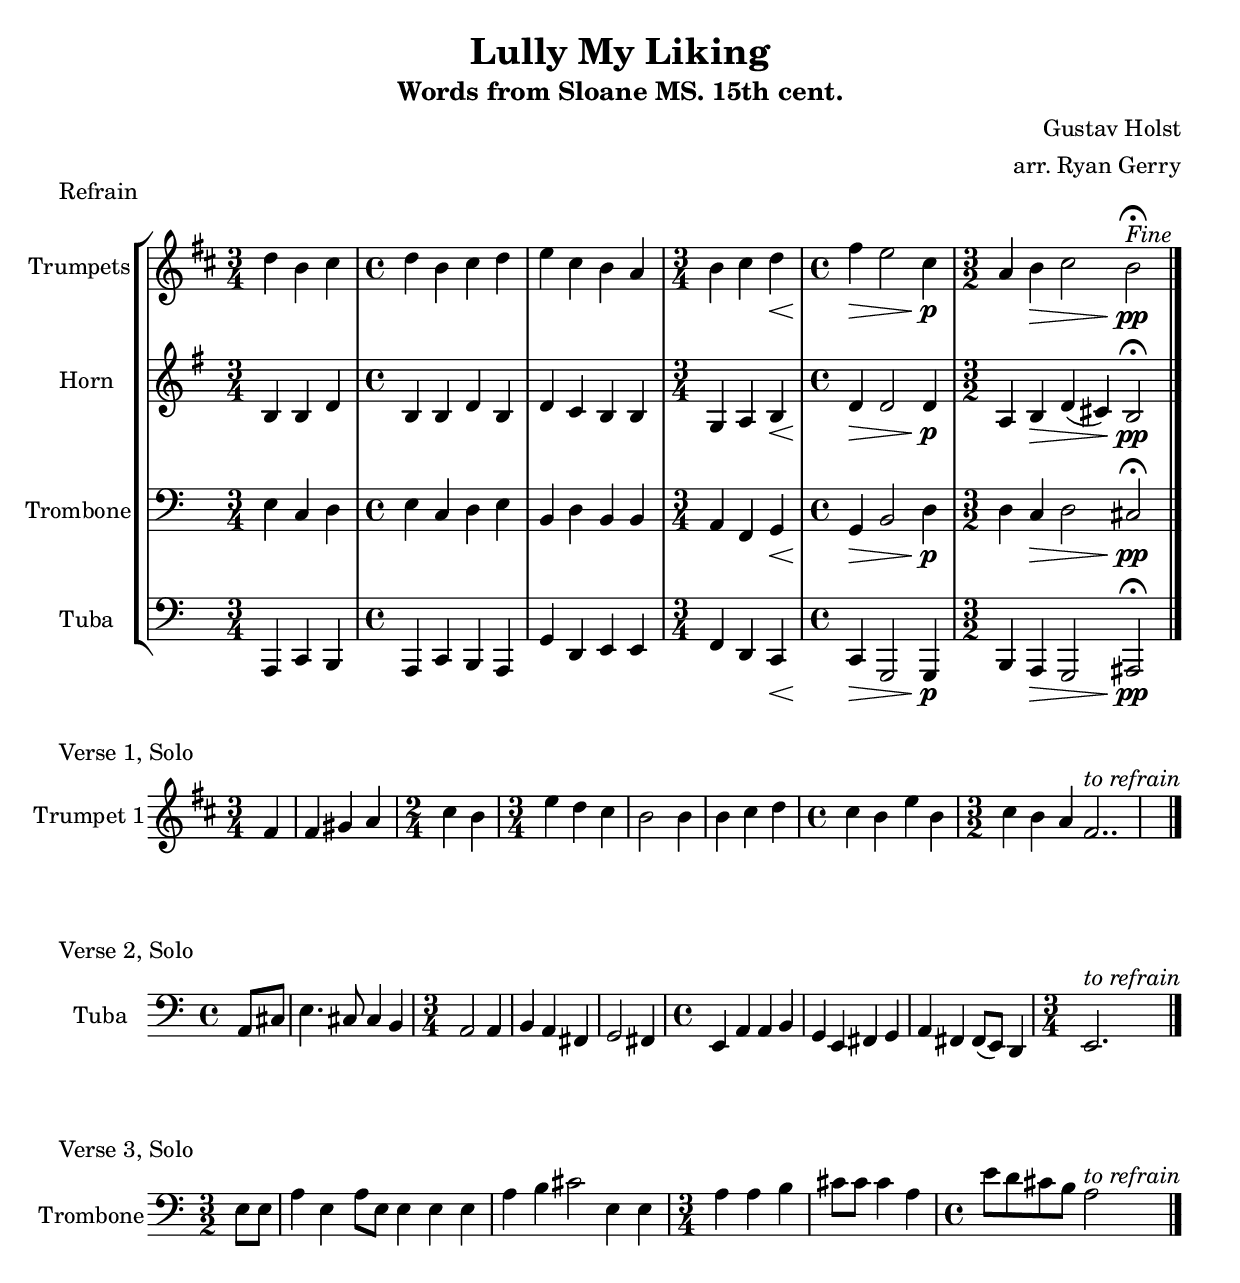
\version "2.24.3"

\language english

global= {
  \key c \major
}

% TODO: lyrics
trumpets = \new Voice { \transpose bf c'
    \relative c'' {
      \time 3/4 c4 a b
    | \time 4/4 c a b c
    | d b a g
    | \time 3/4 a b c\<
    | \time 4/4 e\> d2 b4\p
    | \time 3/2 g4 a\> b2 a\pp\fermata^\markup{\italic Fine}
    \bar "|."
  }
}

horn = \new Voice { \transpose f c
    \relative c' {
      \time 3/4 e4 e g
    | \time 4/4 e e g e
    | g f e e
    | \time 3/4 c d e\<
    | \time 4/4 g\> g2 g4\p
    | \time 3/2 d4 e\> g (fs) e2\pp\fermata
    \bar "|."
  }
}

trombone = \new Voice \relative c {
  \clef bass
    \time 3/4 e4 c d
  | \time 4/4 e c d e
  | b d b b
  | \time 3/4 a f g\<
  | \time 4/4 g\> b2 d4\p
  | \time 3/2 d4 c\> d2 cs\pp\fermata
  \bar "|."
}

tuba = \new Voice \relative c, {
  \clef bass
    \time 3/4 a4 c b
  | \time 4/4 a c b a
  | g' d e e
  | \time 3/4 f d c\<
  | \time 4/4 c\> g2 g4\p
  | \time 3/2 b a\> g2 as\pp\fermata
  \bar "|."
}

\score {
  \header {
    piece = "Refrain"
  }
  % TODO: tempo mark
  \new StaffGroup <<
    \new Staff \with { instrumentName = "Trumpets" }
    << \key d \major \trumpets >>
    \new Staff \with { instrumentName = "Horn" }
    << \key g \major \horn >>
    \new Staff \with { instrumentName = "Trombone" }
    << \global \trombone >>
    \new Staff \with { instrumentName = "Tuba" }
    << \global \tuba >>
  >>

  \layout { }
  \midi { }
}

solo_one = \new Voice \relative c' {
    \time 3/4 \partial 4 e4
  | e4 fs g
  | \time 2/4 b a
  | \time 3/4 d c b
  | a2 a4
  | a b c
  | \time 4/4 b a d a
  | \time 3/2 b a g e2. .^\markup{\italic to \italic refrain}
  \bar "|."
}

\score {
  \header {
    piece = "Verse 1, Solo"
  }
  \new StaffGroup <<
    \new Staff \with { instrumentName = "Trumpet 1" }
    << \key d \major \transpose bf c' \solo_one >>
  >>
}

solo_two = \new Voice \relative c'' {
    \time 4/4 \partial 4 a8 cs
  | e4. cs8 cs4 b
  | \time 3/4 a2 a4
  | b a fs
  | g2 fs4
  | \time 4/4 e a a b
  | g e fs g
  | a fs fs8 (e) d4
  | \time 3/4 e2.^\markup{\italic to \italic refrain}
  \bar "|."
}

\score {
  \header {
    piece = "Verse 2, Solo"
  }
  \new StaffGroup <<
    \new Staff \with { instrumentName = "Tuba" }
    << \global \clef bass \transpose c'' c { \solo_two } >>
  >>
}

solo_three = \new Voice \relative c' {
    \time 3/2 \partial 4 e8 e
  | a4 e a8 e8 e4 e e
  | a b cs2 e,4 e
  | \time 3/4 a a b
  | cs8 cs cs4 a
  | \time 4/4 e'8 d cs b a2^\markup{\italic to \italic refrain}
  \bar "|."
}

\score {
  \header {
    piece = "Verse 3, Solo"
  }
  \new StaffGroup <<
    \new Staff \with { instrumentName = "Trombone" }
    << \global \clef bass \transpose c'' c' \solo_three >>
  >>
}

\header {
  title  = "Lully My Liking"
  subtitle = "Words from Sloane MS. 15th cent."
  composer = "Gustav Holst"
  arranger = "arr. Ryan Gerry"
}
